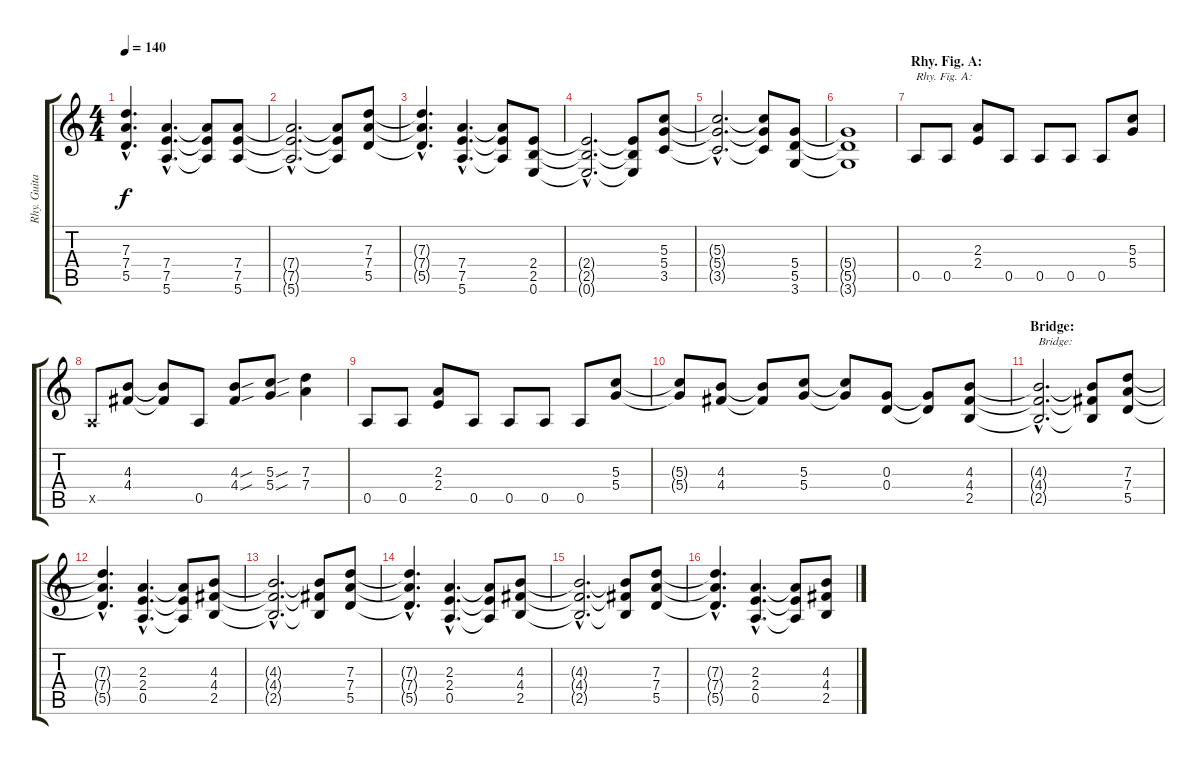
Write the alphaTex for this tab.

\track ("Rhy. Guitar 2" "Rhy. Guita") {instrument distortionguitar}
\staff {score tabs}
\tuning (E4 B3 G3 D3 A2 E2) {hide}
\ts (4 4)
\tempo 140
\clef g2
\ks c
(7.3{hac t} 7.4{hac t} 5.5{hac t}).4{d dy f} (7.4{hac} 7.5{hac} 5.6{hac}).4{d} (7.4{t} 7.5{t} 5.6{t}).8 (7.4 7.5 5.6).8 |
(7.4{hac t} 7.5{hac t} 5.6{hac t}).2{d} (7.4{t} 7.5{t} 5.6{t}).8 (7.3 7.4 5.5).8 |
(7.3{hac t} 7.4{hac t} 5.5{hac t}).4{d} (7.4{hac} 7.5{hac} 5.6{hac}).4{d} (7.4{t} 7.5{t} 5.6{t}).8 (2.4 2.5 0.6).8 |
(2.4{hac t} 2.5{hac t} 0.6{hac t}).2{d} (2.4{t} 2.5{t} 0.6{t}).8 (5.3 5.4 3.5).8 |
(5.3{hac t} 5.4{hac t} 3.5{hac t}).2{d} (5.3{t} 5.4{t} 3.5{t}).8 (5.4 5.5 3.6).8 |
(5.4{t} 5.5{t} 3.6{t}).1 |
\section ("" "Rhy. Fig. A:")
0.5.8{txt "Rhy. Fig. A:"} 0.5.8 (2.3 2.4).8 0.5.8 0.5.8 0.5.8 0.5.8 (5.3 5.4).8 |
0.5{x}.8 (4.3 4.4).8 (4.3{t} 4.4{t}).8 0.5.8 (4.3{sou} 4.4{sou}).8 (5.3{sou} 5.4{sou}).8 (7.3 7.4).4 |
0.5.8 0.5.8 (2.3 2.4).8 0.5.8 0.5.8 0.5.8 0.5.8 (5.3 5.4).8 |
(5.3{t} 5.4{t}).8 (4.3 4.4).8 (4.3{t} 4.4{t}).8 (5.3 5.4).8 (5.3{t} 5.4{t}).8 (0.3 0.4).8 (0.3{t} 0.4{t}).8 (4.3 4.4 2.5).8 |
\section ("" "Bridge:")
(4.3{hac t} 4.4{hac t} 2.5{hac t}).2{d txt "Bridge:"} (4.3{t} 4.4{t} 2.5{t}).8 (7.3 7.4 5.5).8 |
(7.3{hac t} 7.4{hac t} 5.5{hac t}).4{d} (2.3{hac} 2.4{hac} 0.5{hac}).4{d} (2.3{t} 2.4{t} 0.5{t}).8 (4.3 4.4 2.5).8 |
(4.3{hac t} 4.4{hac t} 2.5{hac t}).2{d} (4.3{t} 4.4{t} 2.5{t}).8 (7.3 7.4 5.5).8 |
(7.3{hac t} 7.4{hac t} 5.5{hac t}).4{d} (2.3{hac} 2.4{hac} 0.5{hac}).4{d} (2.3{t} 2.4{t} 0.5{t}).8 (4.3 4.4 2.5).8 |
(4.3{hac t} 4.4{hac t} 2.5{hac t}).2{d} (4.3{t} 4.4{t} 2.5{t}).8 (7.3 7.4 5.5).8 |
(7.3{hac t} 7.4{hac t} 5.5{hac t}).4{d} (2.3{hac} 2.4{hac} 0.5{hac}).4{d} (2.3{t} 2.4{t} 0.5{t}).8 (4.3 4.4 2.5).8
